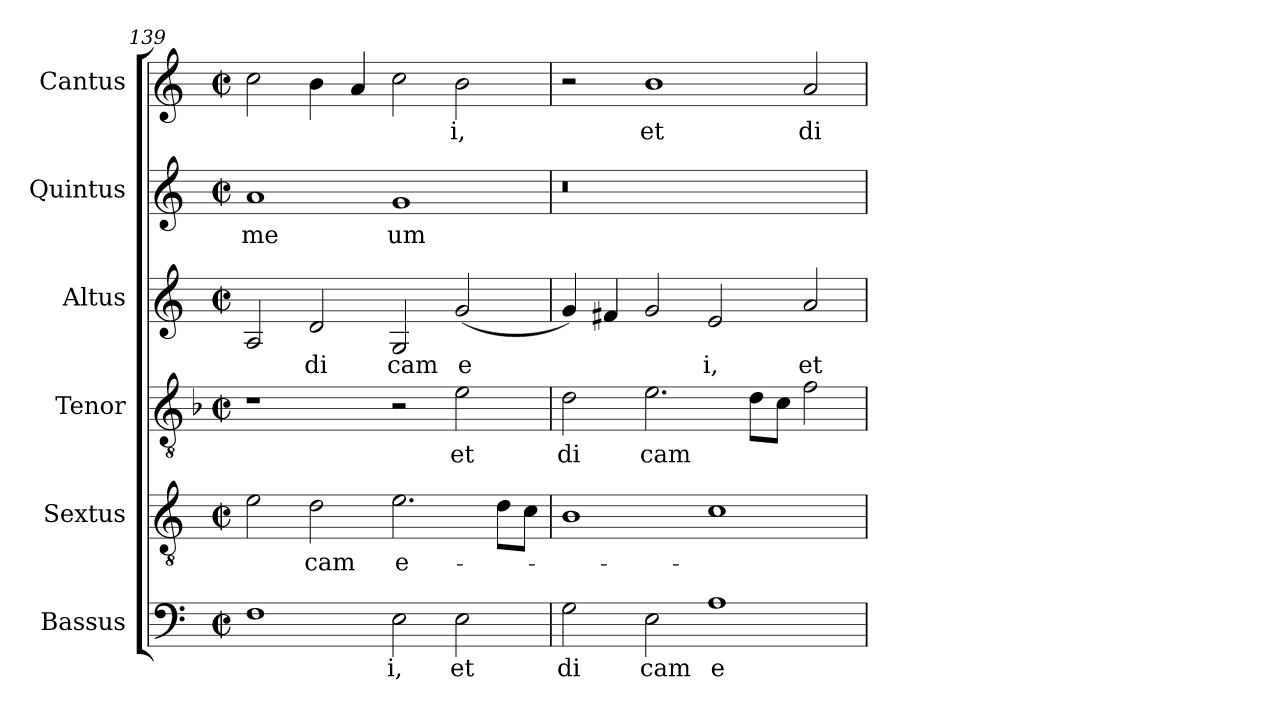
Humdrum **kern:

**kern	**text	**kern	**text	**kern	**text	**kern	**text	**kern	**text	**kern	**text
*part6	*part6	*part5	*part5	*part4	*part4	*part3	*part3	*part2	*part2	*part1	*part1
*staff6	*staff6	*staff5	*staff5	*staff4	*staff4	*staff3	*staff3	*staff2	*staff2	*staff1	*staff1
*I"Bassus	*	*I"Sextus	*	*I"Tenor	*	*I"Altus	*	*I"Quintus	*	*I"Cantus	*
*clefF4	*	*clefGv2	*	*clefGv2	*	*clefG2	*	*clefG2	*	*clefG2	*
*	*	*	*	*k[b-]	*	*k[]	*	*k[]	*	*	*
*	*	*	*	*F:	*	*C:	*	*C:	*	*	*
*M2/2	*	*M2/2	*	*M2/2	*	*M2/2	*	*M2/2	*	*M2/2	*
*met(c|)	*	*met(c|)	*	*met(c|)	*	*met(c|)	*	*met(c|)	*	*met(c|)	*
=139	=139	=139	=139	=139	=139	=139	=139	=139	=139	=139	=139
!	!	!	!	!	!	!	!	!	!LO:LY:b:cj	!	!
1F	.	2e\	.	1r	.	2A/	.	1a	me	2cc\	.
!	!	!	!LO:LY:b:cj	!	!	!	!LO:LY:b:cj	!	!	!	!
.	.	2d\	-cam	.	.	2d/	di	.	.	4b\	.
.	.	.	.	.	.	.	.	.	.	4a/	.
!	!LO:LY:b:cj	!	!LO:LY:b:cj	!	!	!	!LO:LY:b:cj	!	!LO:LY:b:cj	!	!
2E\	i,	2.e\	e-	2r	.	2G/	cam	1g	um	2cc\	.
!	!LO:LY:b:cj	!	!	!	!LO:LY:b:cj	!	!LO:LY:b:cj	!	!	!	!LO:LY:b:cj
2E\	et	.	.	2e\	et	(>2g/	e	.	.	2b\	i,
.	.	8d\L	.	.	.	.	.	.	.	.	.
.	.	8c\J	.	.	.	.	.	.	.	.	.
!!LO:LB:g=z
=140	=140	=140	=140	=140	=140	=140	=140	=140	=140	=140	=140
*	*	*	*	*k[]	*	*	*	*	*	*	*
*	*	*	*	*C:	*	*	*	*	*	*	*
!	!LO:LY:b:cj	!	!	!	!LO:LY:b:cj	!	!	!	!	!	!
2G\	di	1B	.	2d\	di	4g/)	.	0r	.	2r	.
.	.	.	.	.	.	4f#/	.	.	.	.	.
!	!LO:LY:b:cj	!	!	!	!LO:LY:b	!	!	!	!	!	!LO:LY:b:cj
2E\	cam	.	.	2.e\	cam	2g/	.	.	.	1b	et
!	!LO:LY:b:cj	!	!	!	!	!	!LO:LY:b:cj	!	!	!	!
1A	e	1c	.	.	.	2e/	i,	.	.	.	.
.	.	.	.	8d\L	.	.	.	.	.	.	.
.	.	.	.	8c\J	.	.	.	.	.	.	.
!	!	!	!	!	!	!	!LO:LY:b:cj	!	!	!	!LO:LY:b:cj
.	.	.	.	2f\	.	2a/	et	.	.	2a/	di
=	=	=	=	=	=	=	=	=	=	=	=
*-	*-	*-	*-	*-	*-	*-	*-	*-	*-	*-	*-
